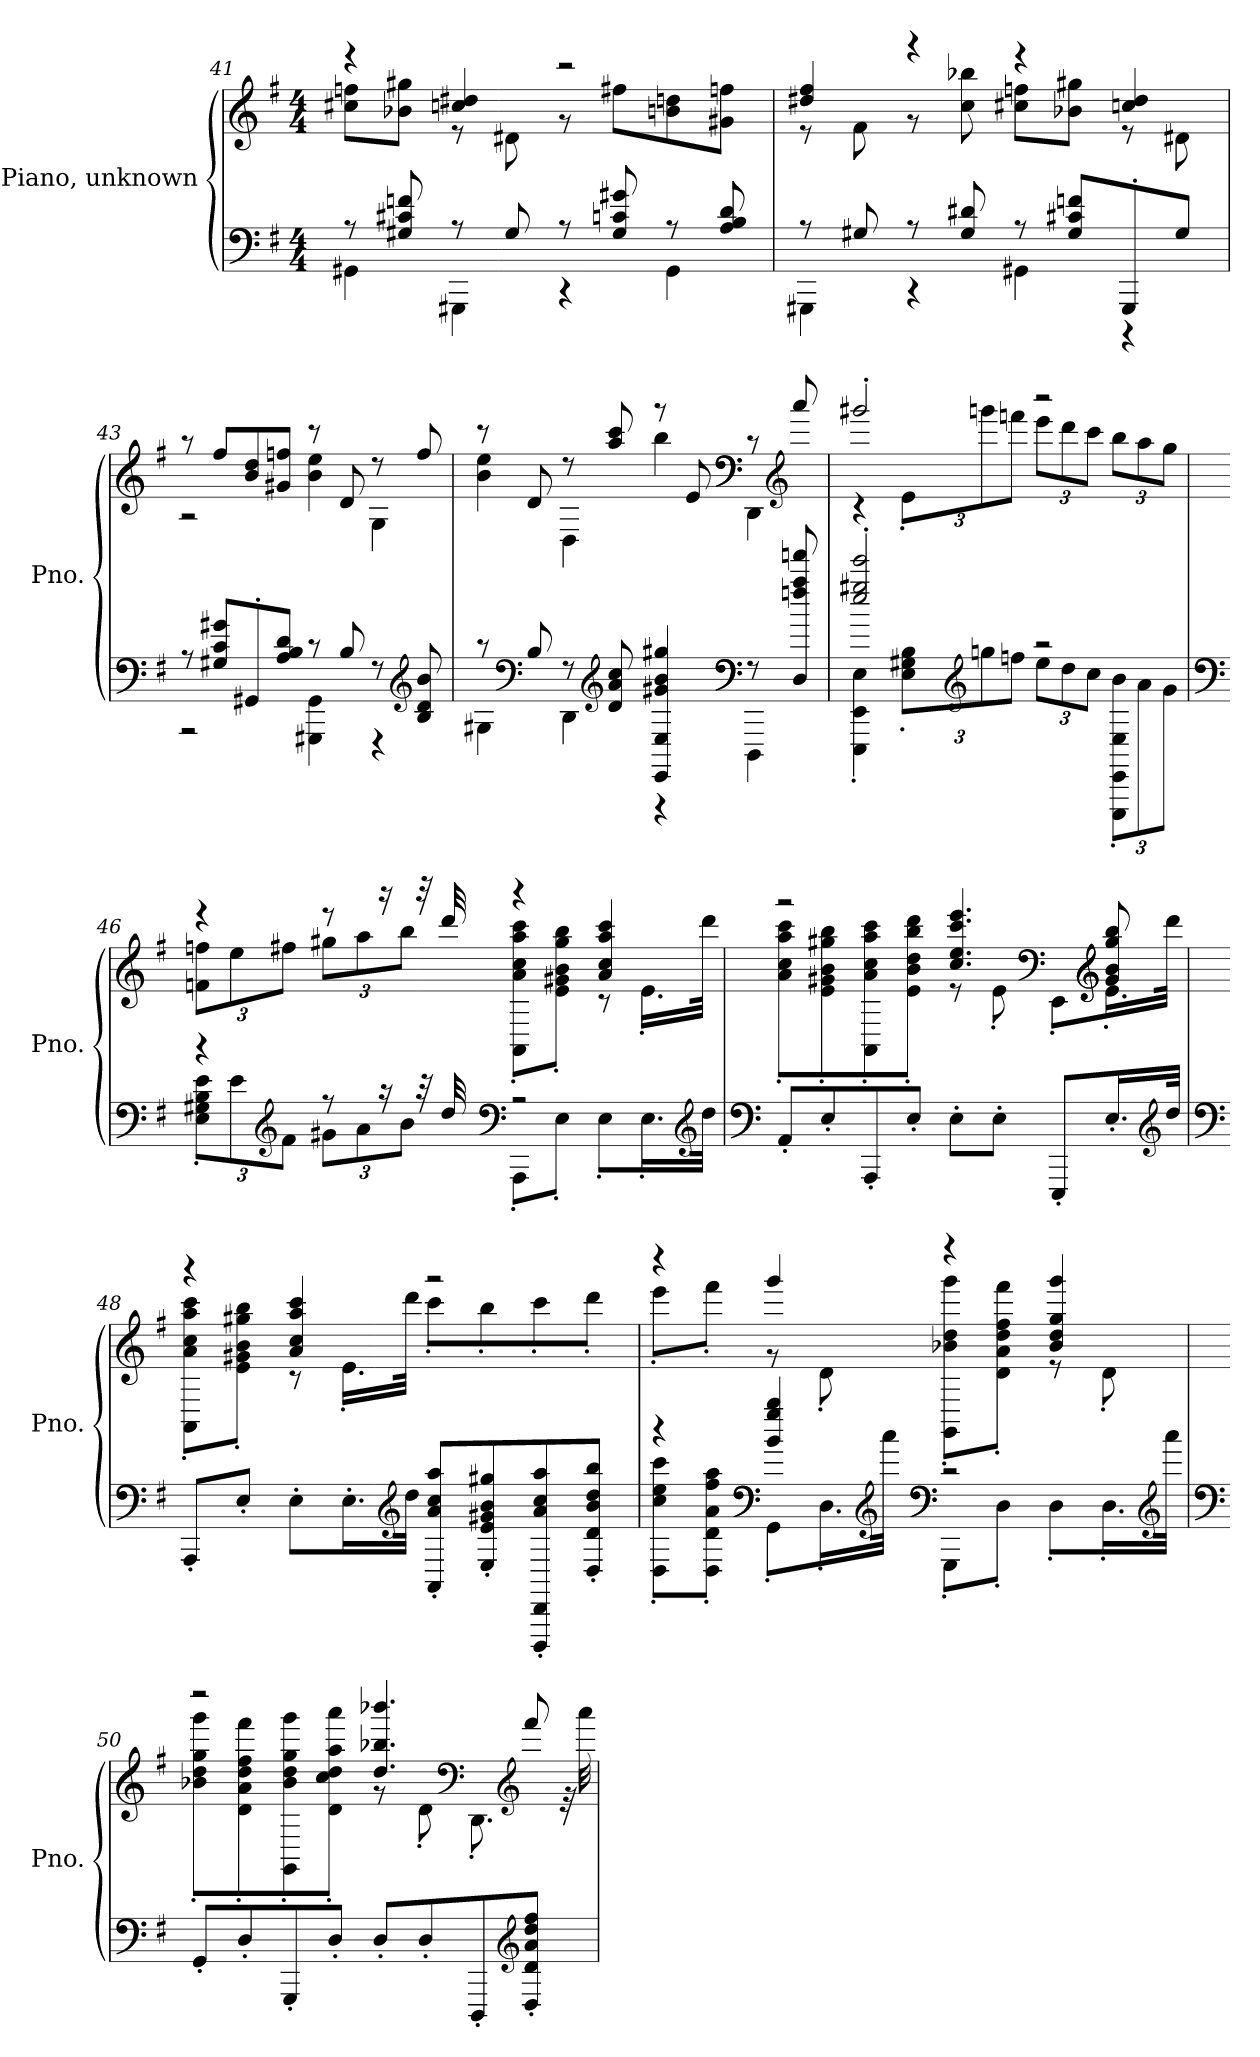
**kern	**kern
*part1	*part1
*staff2	*staff1
*I"Piano, unknown	*
*I'Pno.	*
*clefF4	*clefG2
*k[f#]	*k[f#]
*M4/4	*M4/4
=41	=41
*^	*^
8r	4GG#X\	4r	8cc#X\ 8ffn\L
8G#X/ 8c#X/ 8fn/	.	.	8b-X\ 8gg#X\J
8r	4GGG#X\	4ccn/ 4dd#X/	8r
8G#/	.	.	8d#X\
8r	4r	2r	8r
8G#/ 8cn/ 8g#X/	.	.	8ff#X\L
8r	4GG#\	.	8bn\ 8ddn\
8A/ 8B/ 8d/	.	.	8g#X\ 8ffn\J
!!LO:LB:g=z	!!
=42	=42	=42	=42
8r	4GGG#X\	4dd#X/ 4ff#/	8r
8G#X/	.	.	8f#\
8r	4r	4r	8r
8G#/ 8d#X/	.	.	8cc\ 8bb-X\
8r	4GG#X\	4r	8cc#X\ 8ffn\L
8G#/ 8c#X/ 8fn/L	.	.	8b-X\ 8gg#X\J
8GGG#'/	4r	4ccn/ 4dd#/	8r
8G#/J	.	.	8d#X\
=43	=43	=43	=43
8r	2r	8r	2r
8G#X/ 8c/ 8g#X/L	.	8ff#/L	.
8GG#X'/	.	8b/ 8dd/	.
8A/ 8B/ 8d/J	.	8g#X/ 8ffn/J	.
8r	4GGG#X\ 4GG#\	8r	4b\ 4ee\
8B/	.	8d/	.
8r	4r	8r	4G\
*clefG2	*	*	*
8B/ 8d/ 8b/	.	8ff/	.
!!LO:LB:g=z	!!
=44	=44	=44	=44
8r	4G#X\	8r	4b\ 4ee\
*clefF4	*	*	*
8B/	.	8d/	.
8r	4DD\	8r	4D\
*clefG2	*	*	*
8d/ 8a/ 8cc/	.	8aa/ 8ccc/	.
4EE/ 4E/ 4g#X/ 4b/ 4gg#X/	4r	8r	4bb\
.	.	8e/	.
*clefF4	*	*clefF4	*
8r	4DDD\	8r	4DD\
*	*	*clefG2	*
8D/ 8ffn/ 8aa/ 8fffn/	.	8aaa/	.
=45	=45	=45	=45
2ee/' 2gg#X/' 2eee/'	4EEE\' 4EE\' 4E\'	2ggg#X'/	4r
*	*Xbrackettup	*	*Xbrackettup
.	12E\' 12G#X\' 12B\'L	.	12e'\L
*clefG2	*	*	*
.	12ggn\	.	12gggn\
.	12ffn\J	.	12fffn\J
2r	12ee\L	2r	12eee\L
.	12dd\	.	12ddd\
.	12cc\J	.	12ccc\J
.	12EEE\' 12EE\' 12E\' 12b\'L	.	12bb\L
.	12a\	.	12aa\
.	12g\J	.	12gg\J
!!LO:LB:g=z	!!
=46	=46	=46	=46
*clefF4	*	*	*
4r	12E\' 12G#X\' 12B\' 12e\'L	4r	12fn\ 12ffn\L
.	12e\	.	12ee\
*clefG2	*	*	*
.	12f#\J	.	12ff#X\J
8r	12g#X\L	8r	12gg#X\L
.	12a\	.	12aa\
16r	.	16r	.
.	12b\J	.	12bb\J
32r	.	32r	.
32dd/	.	32ddd/	.
*clefF4	*	*	*
2r	8AAA'\L	4r	8AA\' 8a\' 8cc\' 8aa\' 8ccc\'L
.	8E'\J	.	8e\' 8g#X\' 8b\' 8gg#\' 8bb\'J
.	8E'\L	4a/ 4cc/ 4aa/ 4ccc/	8r
.	16.E'\L	.	16.e'\LL
*clefG2	*	*	*
.	32dd\JJk	.	32ddd\JJk
*v	*v	*	*
=47	=47	=47
*clefF4	*	*
8AA'/L	2r	8a\' 8cc\' 8aa\' 8ccc\'L
8E'/	.	8e\' 8g#X\' 8b\' 8gg#X\' 8bb\'
8AAA'/	.	8AA\' 8a\' 8cc\' 8aa\' 8ccc\'
8E'/J	.	8e\' 8b\' 8dd\' 8bb\' 8ddd\'J
8E'\L	4.cc/ 4.ee/ 4.ccc/ 4.eee/	8r
8E'\J	.	8e'\
*	*clefF4	*
8EEE'/L	.	8EE'\L
*	*clefG2	*
16.E'/L	8g#/ 8b/ 8gg#/ 8bb/	16.e'\L
*clefG2	*	*
32dd/JJk	.	32ddd\JJk
!!LO:LB:g=z	!!
=48	=48	=48
*clefF4	*	*
8AAA'/L	4r	8AA\' 8a\' 8cc\' 8aa\' 8ccc\'L
8E'/J	.	8e\' 8g#X\' 8b\' 8gg#X\' 8bb\'J
8E'\L	4a/ 4cc/ 4aa/ 4ccc/	8r
16.E'\L	.	16.e'\LL
*clefG2	*	*
32dd\JJk	.	32ddd\JJk
8AA/' 8a/' 8cc/' 8aa/'L	2r	8ccc'\L
8E/' 8e/' 8g#X/' 8b/' 8gg#X/'	.	8bb'\
8DDD/' 8DD/' 8a/' 8cc/' 8aa/'	.	8ccc'\
8D/' 8d/' 8b/' 8dd/' 8bb/'J	.	8ddd'\J
=49	=49	=49
*^	*	*
4r	8D\' 8cc\' 8ee\' 8ccc\'L	4r	8eee'\L
.	8D\' 8d\' 8a\' 8ff#\' 8aa\'J	.	8fff#'\J
*clefF4	*	*	*
4b/ 4gg/ 4bb/	8GG'\L	4ggg/	8r
.	16.D'\L	.	8d'\
*clefG2	*	*	*
.	32aaa\JJk	.	.
*clefF4	*	*	*
2r	8GGG'\L	4r	8GG\' 8b-X\' 8dd\' 8ggg\'L
.	8D'\J	.	8d\' 8a\' 8dd\' 8ff#\' 8fff#\'J
.	8D'\L	4b-/ 4dd/ 4gg/ 4ggg/	8r
.	16.D'\L	.	8d'\
*clefG2	*	*	*
.	32aaa\JJk	.	.
*v	*v	*	*
!!LO:PB:g=z	!!
=50	=50	=50
*clefF4	*	*
8GG'/L	2r	8b-X\' 8dd\' 8gg\' 8ggg\'L
8D'/	.	8d\' 8a\' 8dd\' 8ff#\' 8fff#\'
8GGG'/	.	8GG\' 8b-\' 8dd\' 8gg\' 8ggg\'
8D'/J	.	8d\' 8cc\' 8dd\' 8aa\' 8aaa\'J
8D'/L	4.dd/ 4.bb-X/ 4.bbb-X/	8r
8D'/	.	8d'\
*	*clefF4	*
8DDD'/	.	8.DD'\
*clefG2	*clefG2	*
8D/' 8d/' 8a/' 8dd/' 8ff#/'J	8fff#/	.
.	.	32r
.	.	32aaa\
*	*v	*v
=	=
*-	*-
